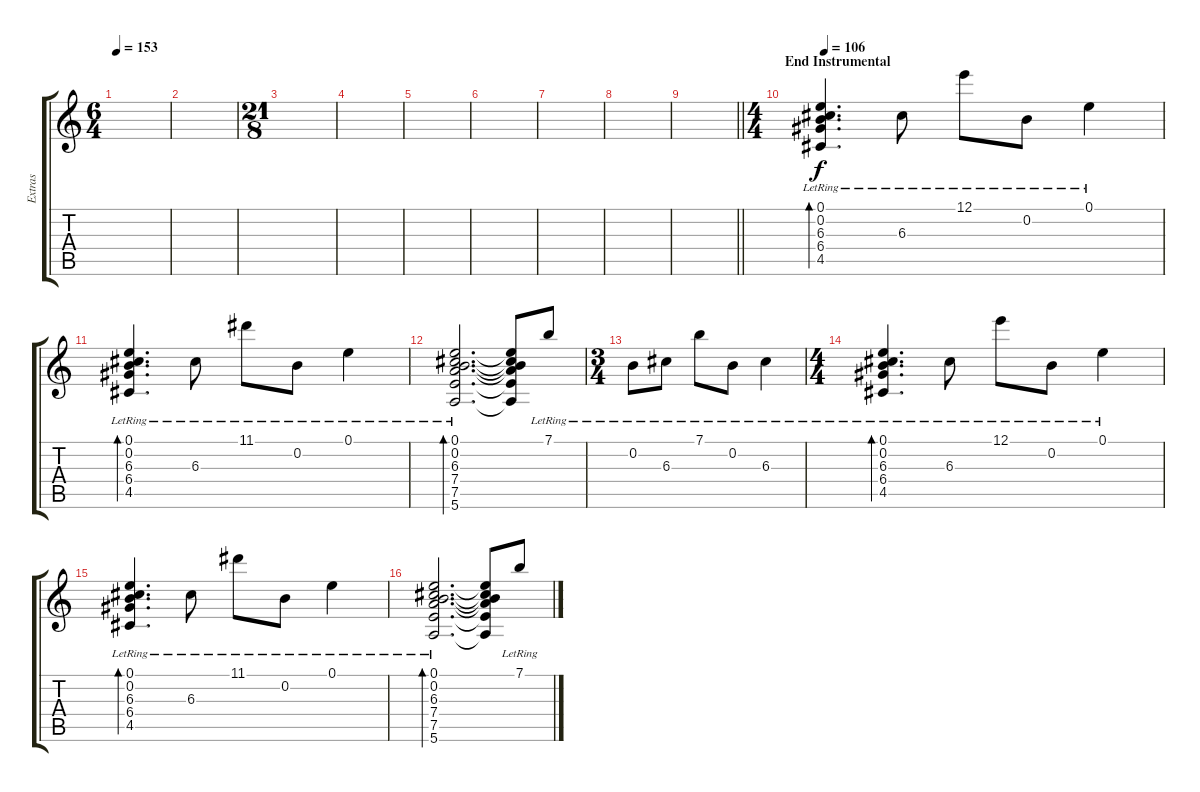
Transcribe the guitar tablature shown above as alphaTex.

\track ("Extras" "Extras") {instrument acousticguitarsteel}
\staff {score tabs}
\tuning (E4 B3 G3 D3 A2 E2) {hide}
\ts (6 4)
\tempo 153
\clef g2
\ks c
|
|
\ts (21 8)
|
|
|
|
|
|
\barLineRight lightlight
|
\ts (4 4)
\section ("" "End Instrumental")
\tempo 106
(0.1{lr} 0.2{lr} 6.3{lr} 6.4{lr} 4.5{lr}).4{d bd 120} 6.3{lr}.8 12.1{lr}.8 0.2{lr}.8 0.1{lr}.4 |
(0.1{lr} 0.2{lr} 6.3{lr} 6.4{lr} 4.5{lr}).4{d bd 120} 6.3{lr}.8 11.1{lr}.8 0.2{lr}.8 0.1{lr}.4 |
(0.1{lr} 0.2{lr} 6.3{lr} 7.4{lr} 7.5{lr} 5.6{lr}).2{d bd 120} (0.1{t} 0.2{t} 6.3{t} 7.4{t} 7.5{t} 5.6{t}).8 7.1{lr}.8 |
\ts (3 4)
0.2{lr}.8 6.3{lr}.8 7.1{lr}.8 0.2{lr}.8 6.3{lr}.4 |
\ts (4 4)
(0.1{lr} 0.2{lr} 6.3{lr} 6.4{lr} 4.5{lr}).4{d bd 120} 6.3{lr}.8 12.1{lr}.8 0.2{lr}.8 0.1{lr}.4 |
(0.1{lr} 0.2{lr} 6.3{lr} 6.4{lr} 4.5{lr}).4{d bd 120} 6.3{lr}.8 11.1{lr}.8 0.2{lr}.8 0.1{lr}.4 |
(0.1{lr} 0.2{lr} 6.3{lr} 7.4{lr} 7.5{lr} 5.6{lr}).2{d bd 120} (0.1{t} 0.2{t} 6.3{t} 7.4{t} 7.5{t} 5.6{t}).8 7.1{lr}.8
